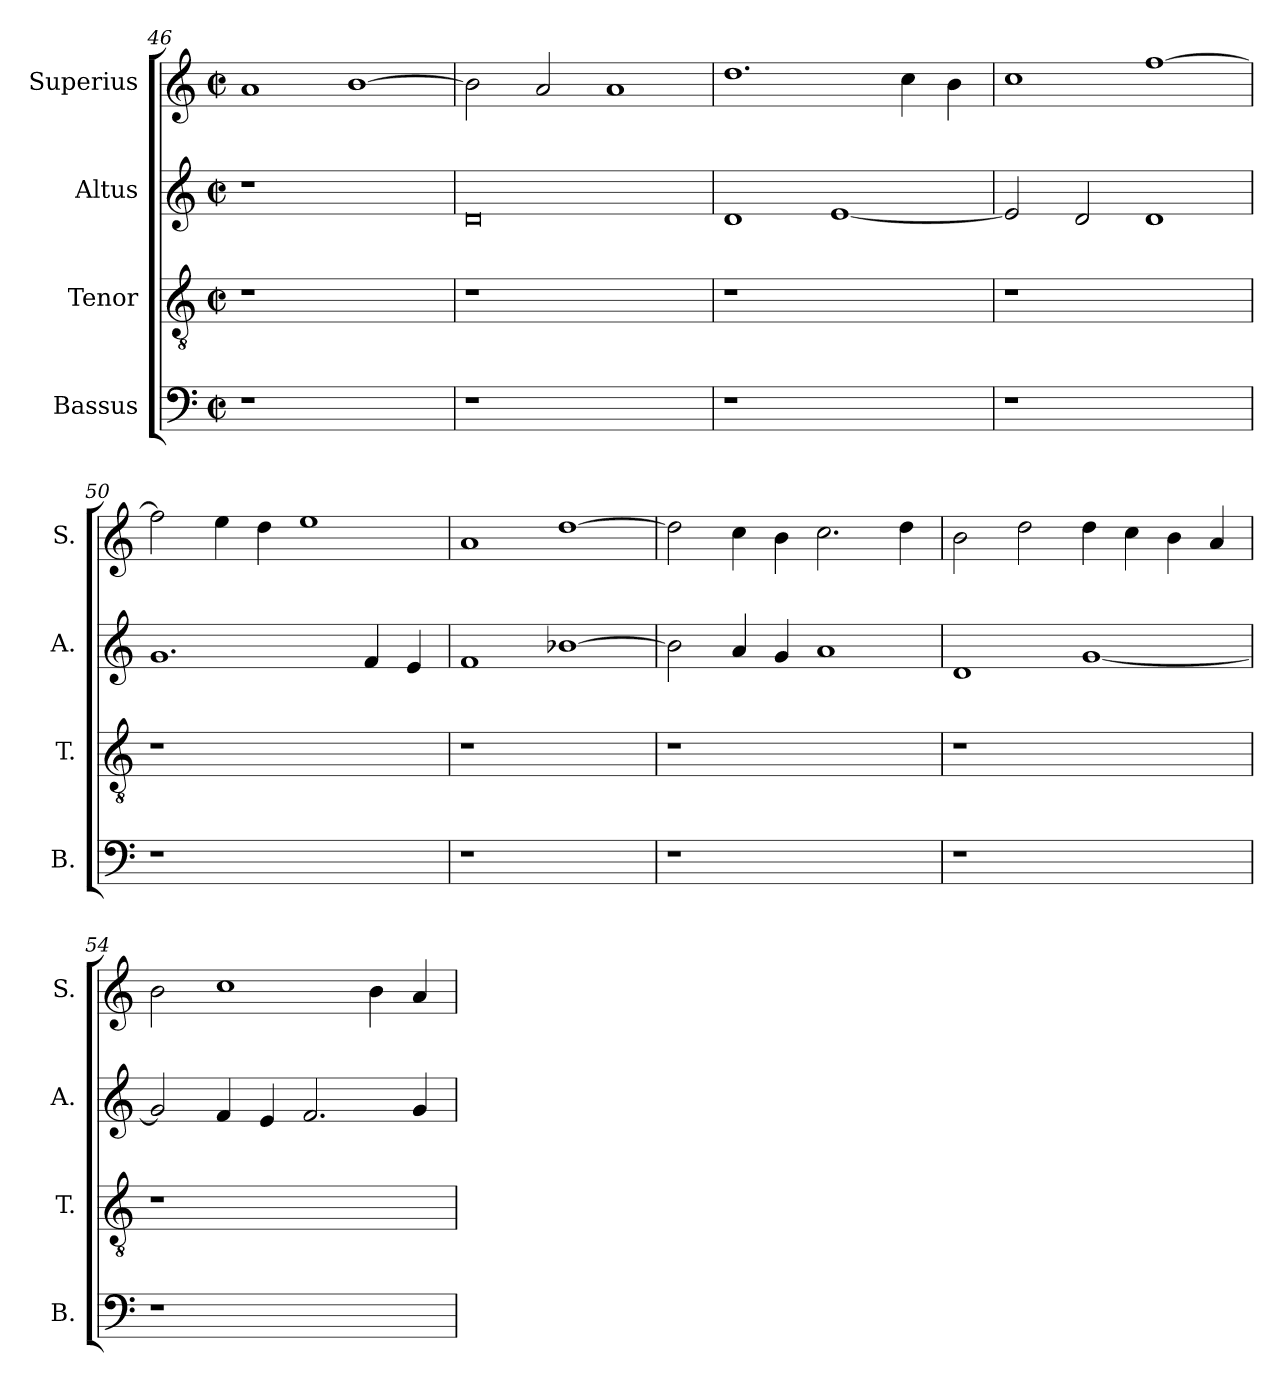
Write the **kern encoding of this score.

**kern	**kern	**kern	**kern
*part4	*part3	*part2	*part1
*staff4	*staff3	*staff2	*staff1
*I"Bassus	*I"Tenor	*I"Altus	*I"Superius
*I'B.	*I'T.	*I'A.	*I'S.
*clefF4	*clefGv2	*clefG2	*clefG2
*	*ITrd7c12	*	*
*k[]	*k[]	*k[]	*k[]
*C:	*C:	*C:	*C:
*M2/2	*M2/2	*M2/2	*M2/2
*met(c|)	*met(c|)	*met(c|)	*met(c|)
=46	=46	=46	=46
!LO:N:vis=1	!LO:N:vis=1	!LO:N:vis=1	!
1r	1r	1r	1ai
1ryy	1ryy	1ryy	[>1bi
=47	=47	=47	=47
!LO:N:vis=1	!LO:N:vis=1	!	!
1r	1r	0di	2bi\]
.	.	.	2ai/
1ryy	1ryy	.	1ai
=48	=48	=48	=48
!LO:N:vis=1	!LO:N:vis=1	!	!
1r	1r	1di	1.ddi
1ryy	1ryy	[<1ei	.
.	.	.	4cci\
.	.	.	4bi\
=49	=49	=49	=49
!LO:N:vis=1	!LO:N:vis=1	!	!
1r	1r	2ei/]	1cci
.	.	2di/	.
1ryy	1ryy	1di	[>1ffi
=50	=50	=50	=50
!LO:N:vis=1	!LO:N:vis=1	!	!
1r	1r	1.gi	2ffi\]
.	.	.	4eei\
.	.	.	4ddi\
1ryy	1ryy	.	1eei
.	.	4fi/	.
.	.	4ei/	.
=51	=51	=51	=51
!LO:N:vis=1	!LO:N:vis=1	!	!
1r	1r	1fi	1ai
1ryy	1ryy	[>1b-Xi	[>1ddi
!!LO:PB:g=z
=52	=52	=52	=52
!LO:N:vis=1	!LO:N:vis=1	!	!
1r	1r	2b-i\]	2ddi\]
.	.	4ai/	4cci\
.	.	4gi/	4bi\
1ryy	1ryy	1ai	2.cci\
.	.	.	4ddi\
=53	=53	=53	=53
!LO:N:vis=1	!LO:N:vis=1	!	!
1r	1r	1di	2bi\
.	.	.	2ddi\
1ryy	1ryy	[<1gi	4ddi\
.	.	.	4cci\
.	.	.	4bi\
.	.	.	4ai/
=54	=54	=54	=54
!LO:N:vis=1	!LO:N:vis=1	!	!
1r	1r	2gi/]	2bi\
.	.	4fi/	1cci
.	.	4ei/	.
1ryy	1ryy	2.fi/	.
.	.	.	4bi\
.	.	4gi/	4ai/
=	=	=	=
*-	*-	*-	*-
